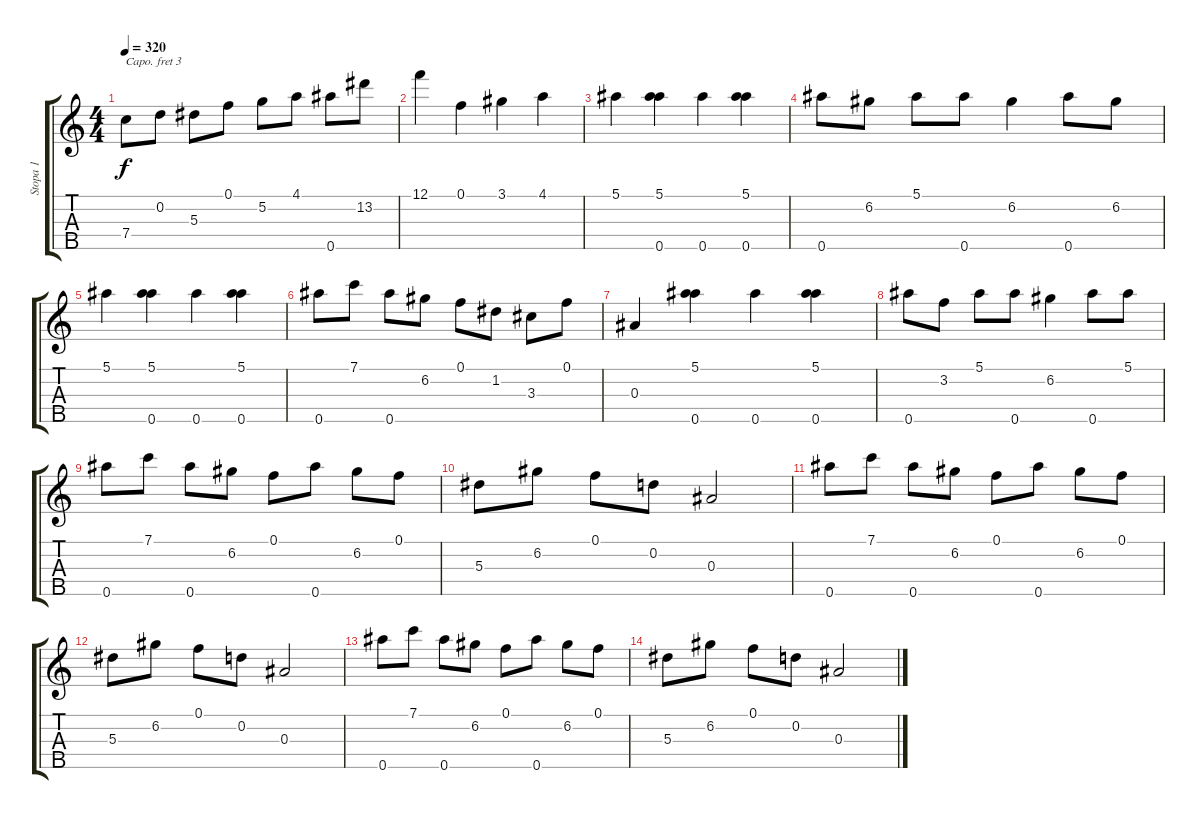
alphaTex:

\track ("Stopa 1" "Stopa 1") {instrument banjo}
\staff {score tabs}
\capo 3
\tuning (D4 B3 G3 D3 G4) {hide}
\displaytranspose 12
\ts (4 4)
\tempo 320
\clef g2
\ks c
7.4.8{dy f} 0.2.8 5.3.8 0.1.8 5.2.8 4.1.8 0.5.8 13.2.8 |
12.1.4 0.1.4 3.1.4 4.1.4 |
5.1.4 (5.1 0.5).4 0.5.4 (5.1 0.5).4 |
0.5.8 6.2.8 5.1.8 0.5.8 6.2.4 0.5.8 6.2.8 |
5.1.4 (5.1 0.5).4 0.5.4 (5.1 0.5).4 |
0.5.8 7.1.8 0.5.8 6.2.8 0.1.8 1.2.8 3.3.8 0.1.8 |
0.3.4 (5.1 0.5).4 0.5.4 (5.1 0.5).4 |
0.5.8 3.2.8 5.1.8 0.5.8 6.2.4 0.5.8 5.1.8 |
0.5.8 7.1.8 0.5.8 6.2.8 0.1.8 0.5.8 6.2.8 0.1.8 |
5.3.8 6.2.8 0.1.8 0.2.8 0.3.2 |
0.5.8 7.1.8 0.5.8 6.2.8 0.1.8 0.5.8 6.2.8 0.1.8 |
5.3.8 6.2.8 0.1.8 0.2.8 0.3.2 |
0.5.8 7.1.8 0.5.8 6.2.8 0.1.8 0.5.8 6.2.8 0.1.8 |
5.3.8 6.2.8 0.1.8 0.2.8 0.3.2
